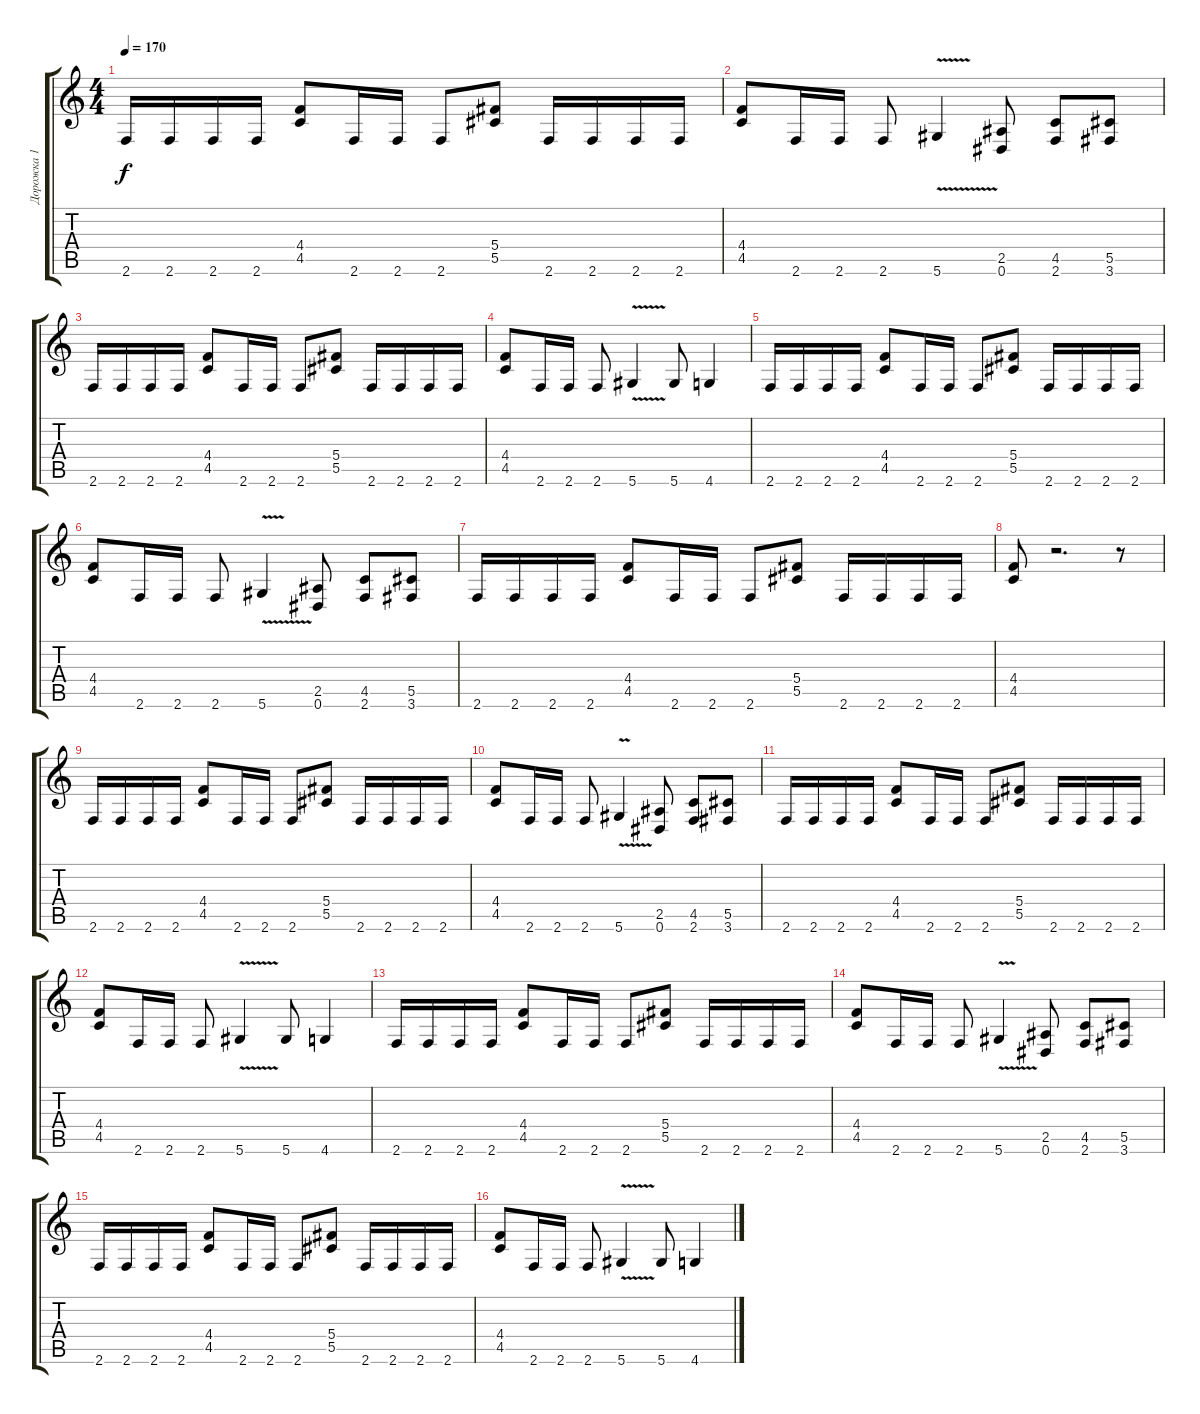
\track ("Дорожка 1" "Дорожка 1") {instrument distortionguitar}
\staff {score tabs}
\tuning (Eb4 Bb3 Gb3 Db3 Ab2 Eb2) {hide}
\ts (4 4)
\tempo 170
\clef g2
\ks c
2.6.16{dy f instrument distortionguitar} 2.6.16 2.6.16 2.6.16 (4.4 4.5).8 2.6.16 2.6.16 2.6.8 (5.4 5.5).8 2.6.16 2.6.16 2.6.16 2.6.16 |
(4.4 4.5).8 2.6.16 2.6.16 2.6.8 5.6{v}.4 (2.5 0.6).8 (4.5 2.6).8 (5.5 3.6).8 |
2.6.16 2.6.16 2.6.16 2.6.16 (4.4 4.5).8 2.6.16 2.6.16 2.6.8 (5.4 5.5).8 2.6.16 2.6.16 2.6.16 2.6.16 |
(4.4 4.5).8 2.6.16 2.6.16 2.6.8 5.6{v}.4 5.6.8 4.6.4 |
2.6.16 2.6.16 2.6.16 2.6.16 (4.4 4.5).8 2.6.16 2.6.16 2.6.8 (5.4 5.5).8 2.6.16 2.6.16 2.6.16 2.6.16 |
(4.4 4.5).8 2.6.16 2.6.16 2.6.8 5.6{v}.4 (2.5 0.6).8 (4.5 2.6).8 (5.5 3.6).8 |
2.6.16 2.6.16 2.6.16 2.6.16 (4.4 4.5).8 2.6.16 2.6.16 2.6.8 (5.4 5.5).8 2.6.16 2.6.16 2.6.16 2.6.16 |
(4.4 4.5).8 r.2{d} r.8 |
2.6.16 2.6.16 2.6.16 2.6.16 (4.4 4.5).8 2.6.16 2.6.16 2.6.8 (5.4 5.5).8 2.6.16 2.6.16 2.6.16 2.6.16 |
(4.4 4.5).8 2.6.16 2.6.16 2.6.8 5.6{v}.4 (2.5 0.6).8 (4.5 2.6).8 (5.5 3.6).8 |
2.6.16 2.6.16 2.6.16 2.6.16 (4.4 4.5).8 2.6.16 2.6.16 2.6.8 (5.4 5.5).8 2.6.16 2.6.16 2.6.16 2.6.16 |
(4.4 4.5).8 2.6.16 2.6.16 2.6.8 5.6{v}.4 5.6.8 4.6.4 |
2.6.16 2.6.16 2.6.16 2.6.16 (4.4 4.5).8 2.6.16 2.6.16 2.6.8 (5.4 5.5).8 2.6.16 2.6.16 2.6.16 2.6.16 |
(4.4 4.5).8 2.6.16 2.6.16 2.6.8 5.6{v}.4 (2.5 0.6).8 (4.5 2.6).8 (5.5 3.6).8 |
2.6.16 2.6.16 2.6.16 2.6.16 (4.4 4.5).8 2.6.16 2.6.16 2.6.8 (5.4 5.5).8 2.6.16 2.6.16 2.6.16 2.6.16 |
(4.4 4.5).8 2.6.16 2.6.16 2.6.8 5.6{v}.4 5.6.8 4.6.4
